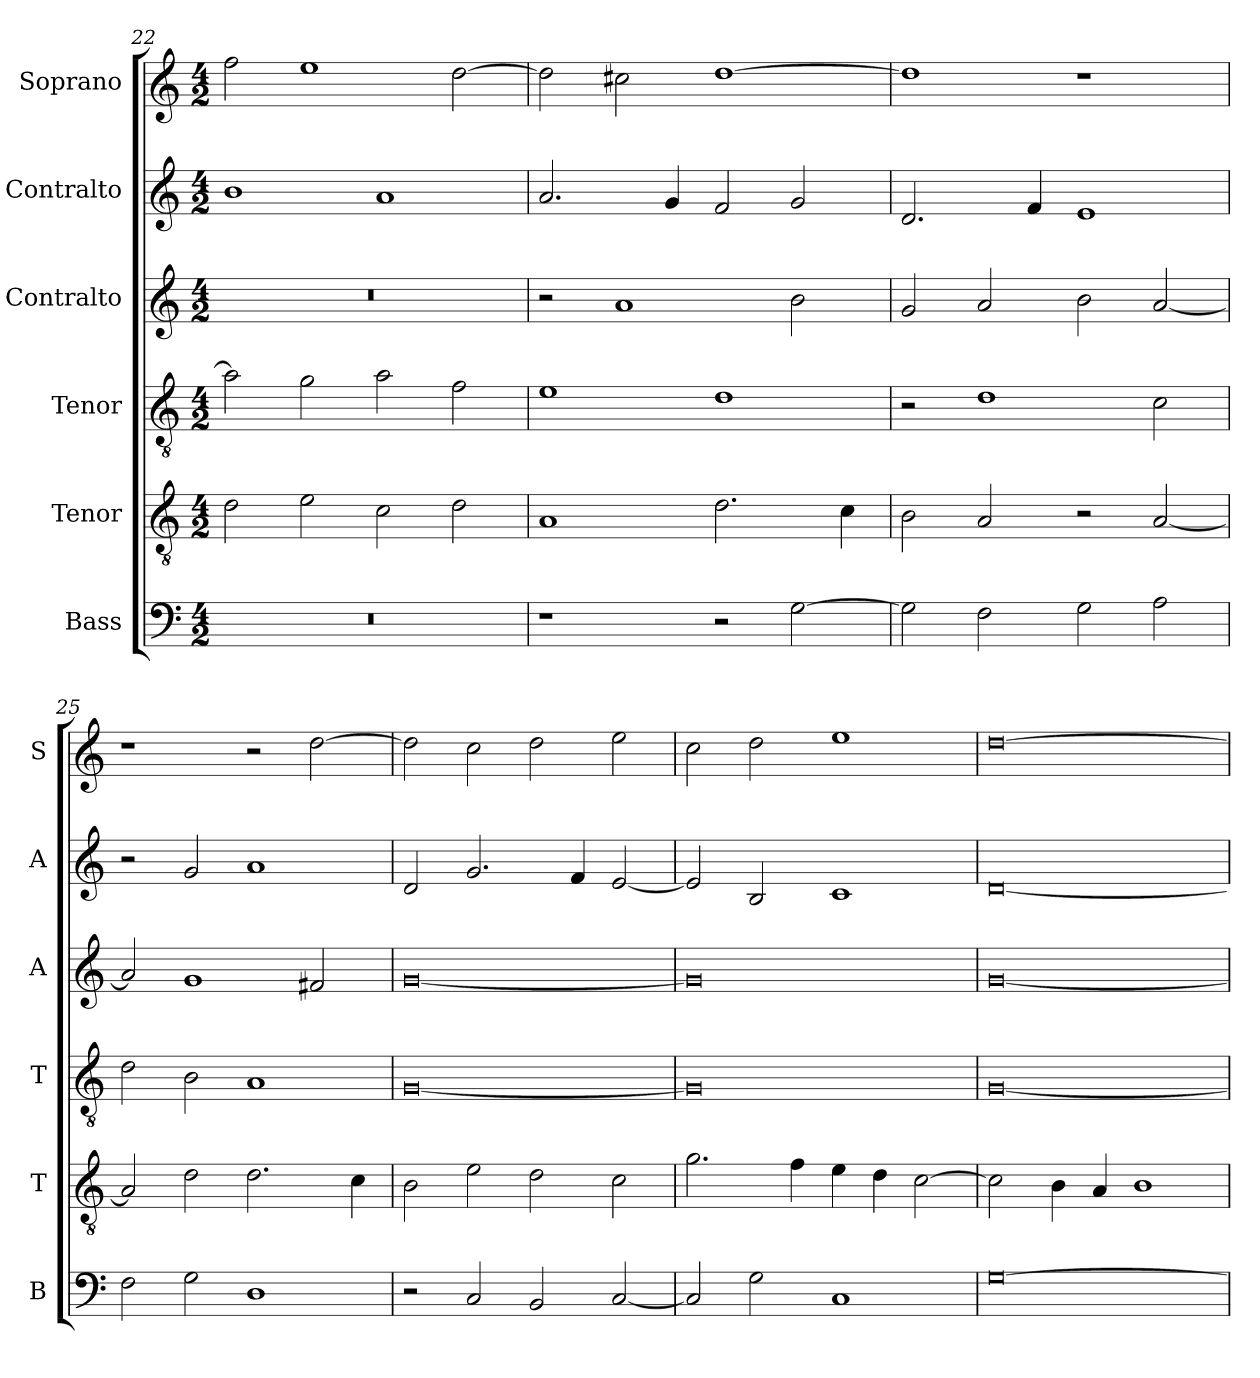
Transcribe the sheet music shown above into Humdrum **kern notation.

**kern	**kern	**kern	**kern	**kern	**kern
*part6	*part5	*part4	*part3	*part2	*part1
*staff6	*staff5	*staff4	*staff3	*staff2	*staff1
*I"Bass	*I"Tenor	*I"Tenor	*I"Contralto	*I"Contralto	*I"Soprano
*I'B	*I'T	*I'T	*I'A	*I'A	*I'S
*clefF4	*clefGv2	*clefGv2	*clefG2	*clefG2	*clefG2
*k[]	*k[]	*k[]	*k[]	*k[]	*k[]
*G:mix	*G:mix	*G:mix	*G:mix	*G:mix	*G:mix
*M4/2	*M4/2	*M4/2	*M4/2	*M4/2	*M4/2
=22	=22	=22	=22	=22	=22
0r	2d	2a]	0r	1b	2ff
.	2e	2g	.	.	1ee
.	2c	2a	.	1a	.
.	2d	2f	.	.	[2dd
=23	=23	=23	=23	=23	=23
1r	1A	1e	2r	2.a	2dd]
.	.	.	1a	.	2cc#X
.	.	.	.	4g	.
2r	2.d	1d	.	2f	[1dd
[2G	.	.	2b	2g	.
.	4c	.	.	.	.
=24	=24	=24	=24	=24	=24
2G]	2B	2r	2g	2.d	1dd]
2F	2A	1d	2a	.	.
.	.	.	.	4f	.
2G	2r	.	2b	1e	1r
2A	[2A	2c	[2a	.	.
=25	=25	=25	=25	=25	=25
2F	2A]	2d	2a]	2r	1r
2G	2d	2B	1g	2g	.
1D	2.d	1A	.	1a	2r
.	.	.	2f#X	.	[2dd
.	4c	.	.	.	.
=26	=26	=26	=26	=26	=26
2r	2B	[0G	[0g	2d	2dd]
2C	2e	.	.	2.g	2cc
2BB	2d	.	.	.	2dd
.	.	.	.	4f	.
[2C	2c	.	.	[2e	2ee
=27	=27	=27	=27	=27	=27
2C]	2.g	0G]	0g]	2e]	2cc
2G	.	.	.	2B	2dd
.	4f	.	.	.	.
1C	4e	.	.	1c	1ee
.	4d	.	.	.	.
.	[2c	.	.	.	.
=28	=28	=28	=28	=28	=28
[0G	2c]	[0G	[0g	[0d	[0dd
.	4B	.	.	.	.
.	4A	.	.	.	.
.	1B	.	.	.	.
=	=	=	=	=	=
*-	*-	*-	*-	*-	*-
